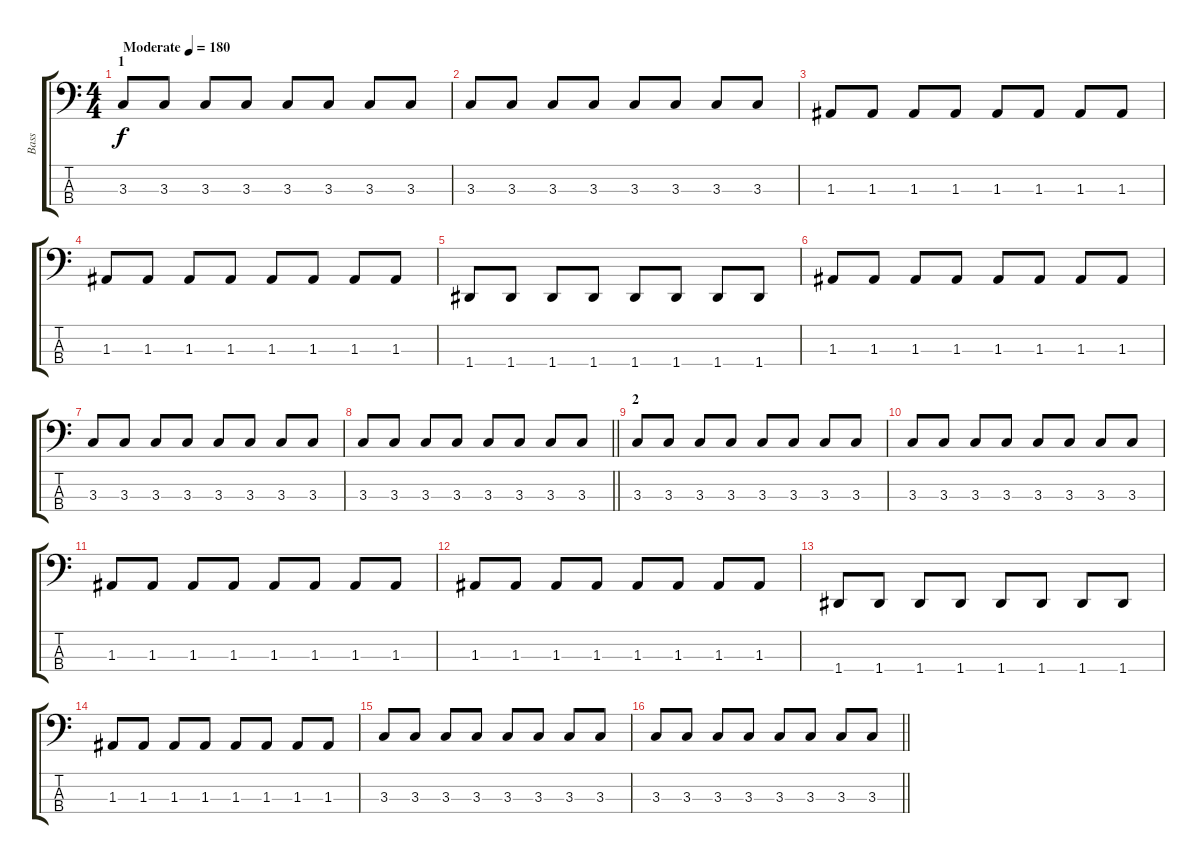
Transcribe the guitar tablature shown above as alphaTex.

\track ("Bass" "Bass") {instrument electricbassfinger}
\staff {score tabs}
\tuning (G2 D2 A1 D1) {hide}
\ts (4 4)
\section ("" "1")
\tempo (180 "Moderate")
\clef f4
\ks c
3.3.8{dy f instrument electricbassfinger} 3.3.8 3.3.8 3.3.8 3.3.8 3.3.8 3.3.8 3.3.8 |
3.3.8 3.3.8 3.3.8 3.3.8 3.3.8 3.3.8 3.3.8 3.3.8 |
1.3.8 1.3.8 1.3.8 1.3.8 1.3.8 1.3.8 1.3.8 1.3.8 |
1.3.8 1.3.8 1.3.8 1.3.8 1.3.8 1.3.8 1.3.8 1.3.8 |
1.4.8 1.4.8 1.4.8 1.4.8 1.4.8 1.4.8 1.4.8 1.4.8 |
1.3.8 1.3.8 1.3.8 1.3.8 1.3.8 1.3.8 1.3.8 1.3.8 |
3.3.8 3.3.8 3.3.8 3.3.8 3.3.8 3.3.8 3.3.8 3.3.8 |
\barLineRight lightlight
3.3.8 3.3.8 3.3.8 3.3.8 3.3.8 3.3.8 3.3.8 3.3.8 |
\section ("" "2")
3.3.8 3.3.8 3.3.8 3.3.8 3.3.8 3.3.8 3.3.8 3.3.8 |
3.3.8 3.3.8 3.3.8 3.3.8 3.3.8 3.3.8 3.3.8 3.3.8 |
1.3.8 1.3.8 1.3.8 1.3.8 1.3.8 1.3.8 1.3.8 1.3.8 |
1.3.8 1.3.8 1.3.8 1.3.8 1.3.8 1.3.8 1.3.8 1.3.8 |
1.4.8 1.4.8 1.4.8 1.4.8 1.4.8 1.4.8 1.4.8 1.4.8 |
1.3.8 1.3.8 1.3.8 1.3.8 1.3.8 1.3.8 1.3.8 1.3.8 |
3.3.8 3.3.8 3.3.8 3.3.8 3.3.8 3.3.8 3.3.8 3.3.8 |
\barLineRight lightlight
3.3.8 3.3.8 3.3.8 3.3.8 3.3.8 3.3.8 3.3.8 3.3.8
